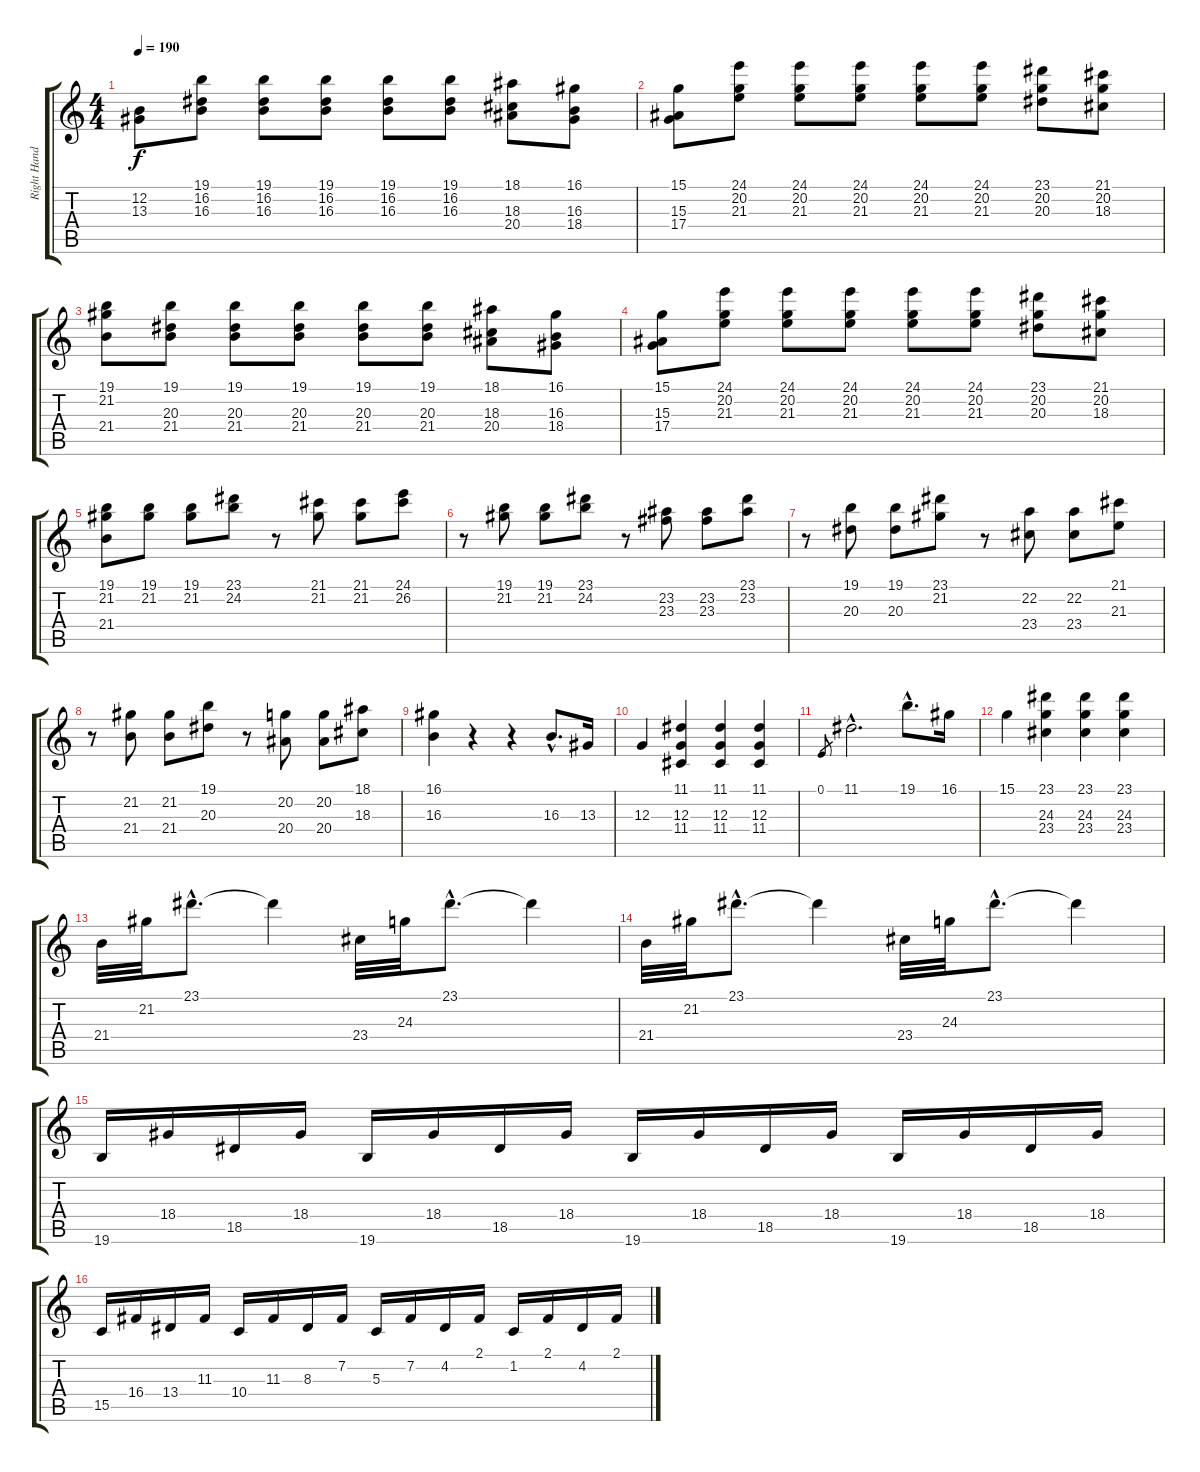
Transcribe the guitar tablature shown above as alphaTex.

\track ("Right Hand" "Right Hand") {instrument acousticgrandpiano}
\staff {score tabs}
\tuning (E4 B3 G3 D3 A2 E2) {hide}
\ts (4 4)
\tempo 190
\clef g2
\ks c
(12.2 13.3).8{dy f} (19.1 16.2 16.3).8 (19.1 16.2 16.3).8 (19.1 16.2 16.3).8 (19.1 16.2 16.3).8 (19.1 16.2 16.3).8 (18.1 18.3 20.4).8 (16.1 16.3 18.4).8 |
(15.1 15.3 17.4).8 (24.1 20.2 21.3).8 (24.1 20.2 21.3).8 (24.1 20.2 21.3).8 (24.1 20.2 21.3).8 (24.1 20.2 21.3).8 (23.1 20.2 20.3).8 (21.1 20.2 18.3).8 |
(19.1 21.2 21.4).8 (19.1 20.3 21.4).8 (19.1 20.3 21.4).8 (19.1 20.3 21.4).8 (19.1 20.3 21.4).8 (19.1 20.3 21.4).8 (18.1 18.3 20.4).8 (16.1 16.3 18.4).8 |
(15.1 15.3 17.4).8 (24.1 20.2 21.3).8 (24.1 20.2 21.3).8 (24.1 20.2 21.3).8 (24.1 20.2 21.3).8 (24.1 20.2 21.3).8 (23.1 20.2 20.3).8 (21.1 20.2 18.3).8 |
(19.1 21.2 21.4).8 (19.1 21.2).8 (19.1 21.2).8 (23.1 24.2).8 r.8 (21.1 21.2).8 (21.1 21.2).8 (24.1 26.2).8 |
r.8 (19.1 21.2).8 (19.1 21.2).8 (23.1 24.2).8 r.8 (23.2 23.3).8 (23.2 23.3).8 (23.1 23.2).8 |
r.8 (19.1 20.3).8 (19.1 20.3).8 (23.1 21.2).8 r.8 (22.2 23.4).8 (22.2 23.4).8 (21.1 21.3).8 |
r.8 (21.2 21.4).8 (21.2 21.4).8 (19.1 20.3).8 r.8 (20.2 20.4).8 (20.2 20.4).8 (18.1 18.3).8 |
(16.1 16.3).4 r.4 r.4 16.3{hac}.8{d} 13.3.16 |
12.3.4 (11.1 12.3 11.4).4 (11.1 12.3 11.4).4 (11.1 12.3 11.4).4 |
0.1.8{gr} 11.1{hac}.2{d} 19.1{hac}.8{d} 16.1.16 |
15.1.4 (23.1 24.3 23.4).4 (23.1 24.3 23.4).4 (23.1 24.3 23.4).4 |
21.4.32 21.2.32 23.1{hac}.8{d} 23.1{t}.4 23.4.32 24.3.32 23.1{hac}.8{d} 23.1{t}.4 |
21.4.32 21.2.32 23.1{hac}.8{d} 23.1{t}.4 23.4.32 24.3.32 23.1{hac}.8{d} 23.1{t}.4 |
19.6.16 18.4.16 18.5.16 18.4.16 19.6.16 18.4.16 18.5.16 18.4.16 19.6.16 18.4.16 18.5.16 18.4.16 19.6.16 18.4.16 18.5.16 18.4.16 |
15.5.16 16.4.16 13.4.16 11.3.16 10.4.16 11.3.16 8.3.16 7.2.16 5.3.16 7.2.16 4.2.16 2.1.16 1.2.16 2.1.16 4.2.16 2.1.16
